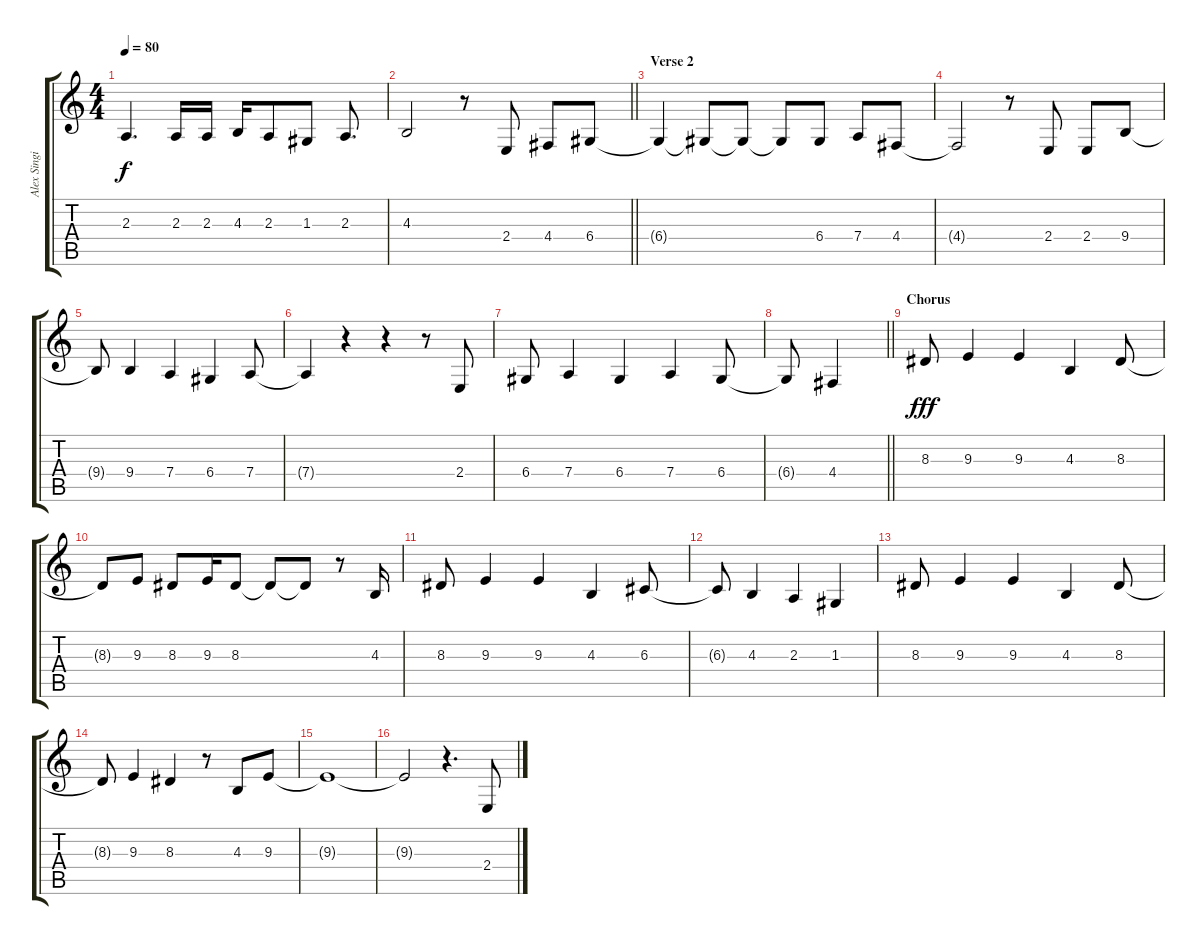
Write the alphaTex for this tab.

\track ("Alex Singing" "Alex Singi") {instrument lead1square}
\staff {score tabs}
\tuning (E4 B3 G3 D3 A2 E2) {hide}
\ts (4 4)
\tempo 80
\clef g2
\ks c
2.3.4{d dy f} 2.3.16 2.3.16 4.3.16 2.3.8 1.3.8 2.3.8{d} |
\barLineRight lightlight
4.3.2 r.8 2.4.8 4.4.8 6.4.8 |
\section ("" "Verse 2")
6.4{t}.4 6.4{t}.8 6.4{t}.8 6.4{t}.8 6.4.8 7.4.8 4.4.8 |
4.4{t}.2 r.8 2.4.8 2.4.8 9.4.8 |
9.4{t}.8 9.4.4 7.4.4 6.4.4 7.4.8 |
7.4{t}.4 r.4 r.4 r.8 2.4.8 |
6.4.8 7.4.4 6.4.4 7.4.4 6.4.8 |
\barLineRight lightlight
6.4{t}.8 4.4.4 |
\section ("" "Chorus")
8.3.8{dy fff} 9.3.4 9.3.4 4.3.4 8.3.8 |
8.3{t}.8 9.3.8 8.3.8 9.3.16 8.3.8 8.3{t}.8 8.3{t}.8 r.8 4.3.16 |
8.3.8 9.3.4 9.3.4 4.3.4 6.3.8 |
6.3{t}.8 4.3.4 2.3.4 1.3.4 |
8.3.8 9.3.4 9.3.4 4.3.4 8.3.8 |
8.3{t}.8 9.3.4 8.3.4 r.8 4.3.8 9.3.8 |
9.3{t}.1 |
9.3{t}.2 r.4{d} 2.4.8
